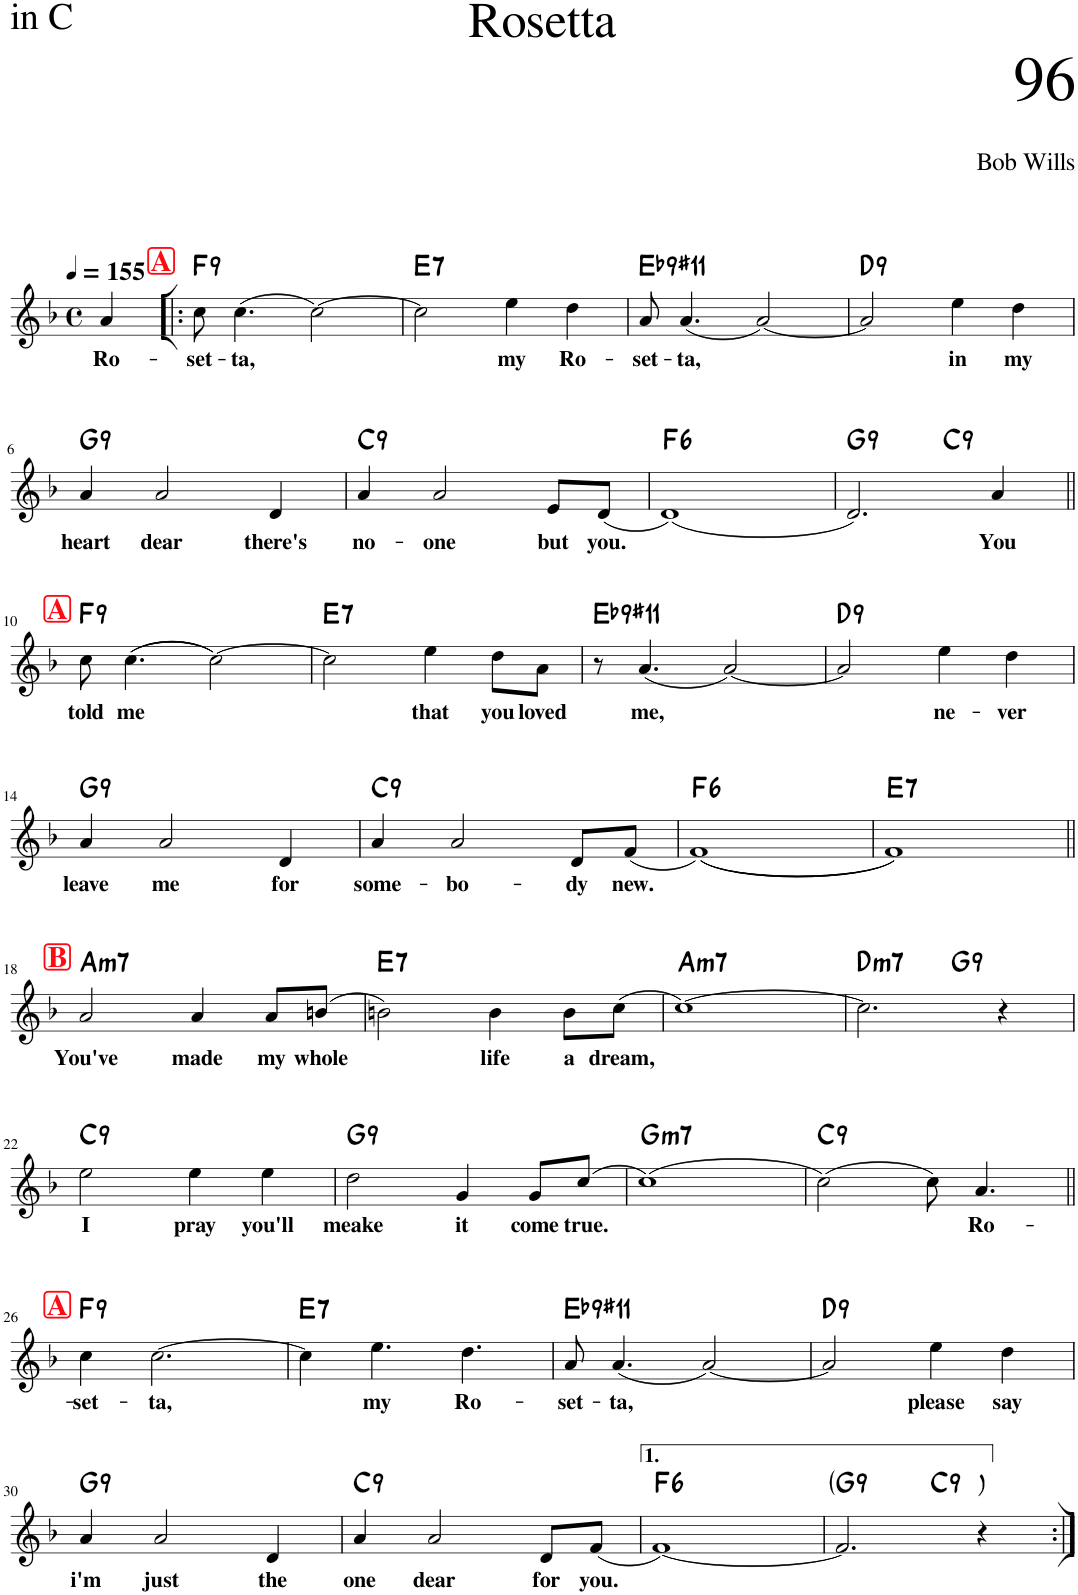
**kern	**text	**harte
*part1	*part1	*part1
*staff1	*staff1	*
*I"Piano	*	*
*I'Pno	*	*
*clefG2	*	*
*k[b-]	*	*
*M4/4	*	*
*met(c)	*	*
*MM155	*	*
=1	=1	=1
!	!LO:LY:b	!
4a/	Ro-	.
!!LO:REH:place=s1:a:B:cj:color=#FF0913:fs=16:t=A
=2!|:	=2!|:	=2!|:
!	!LO:LY:b	!LO:H:kt=9
8cc\	-set-	F:9
!	!LO:LY:b	!
(4.cc\	-ta,	.
[2cc\)	.	.
=3	=3	=3
!	!	!LO:H:kt=7
2cc\]	.	E:7
!	!LO:LY:b	!
4ee\	my	.
!	!LO:LY:b	!
4dd\	Ro-	.
=4	=4	=4
!	!LO:LY:b	!LO:H:kt=9
8a/	-set-	Eb:9(#11)
!	!LO:LY:b	!
(4.a/	-ta,	.
[2a/)	.	.
=5	=5	=5
!	!	!LO:H:kt=9
2a/]	.	D:9
!	!LO:LY:b	!
4ee\	in	.
!	!LO:LY:b	!
4dd\	my	.
!!LO:LB:g=z
=6	=6	=6
!	!LO:LY:b	!LO:H:kt=9
4a/	heart	G:9
!	!LO:LY:b	!
2a/	dear	.
!	!LO:LY:b	!
4d/	there's	.
=7	=7	=7
!	!LO:LY:b	!LO:H:kt=9
4a/	no-	C:9
!	!LO:LY:b	!
2a/	-one	.
!	!LO:LY:b	!
8e/L	but	.
!	!LO:LY:b	!
(8d/J	you.	.
=8	=8	=8
!	!	!LO:H:kt=6
(1d)	.	F:maj6
=9	=9	=9
!	!	!LO:H:kt=9
*^	*	*
2.d/)	2ryy	.	G:9
!	!	!	!LO:H:kt=9
.	2ryy	.	C:9
!	!	!LO:LY:b	!
4a/	.	You	.
!!LO:LB:g=z	!!
!!LO:REH:place=s1:a:B:cj:color=#FF0913:fs=16:t=A	!!
=10||	=10||	=10||	=10||
!	!	!LO:LY:b	!LO:H:kt=9
*v	*v	*	*
8cc\	told	F:9
!	!LO:LY:b	!
((4.cc\	me	.
[2cc\))	.	.
=11	=11	=11
!	!	!LO:H:kt=7
2cc\]	.	E:7
!	!LO:LY:b	!
4ee\	that	.
!	!LO:LY:b	!
8dd\L	you	.
!	!LO:LY:b	!
8a\J	loved	.
=12	=12	=12
!	!	!LO:H:kt=9
8r	.	Eb:9(#11)
!	!LO:LY:b	!
(4.a/	me,	.
[2a/)	.	.
=13	=13	=13
!	!	!LO:H:kt=9
2a/]	.	D:9
!	!LO:LY:b	!
4ee\	ne-	.
!	!LO:LY:b	!
4dd\	-ver	.
!!LO:LB:g=z
=14	=14	=14
!	!LO:LY:b	!LO:H:kt=9
4a/	leave	G:9
!	!LO:LY:b	!
2a/	me	.
!	!LO:LY:b	!
4d/	for	.
=15	=15	=15
!	!LO:LY:b	!LO:H:kt=9
4a/	some-	C:9
!	!LO:LY:b	!
2a/	-bo-	.
!	!LO:LY:b	!
8d/L	-dy	.
!	!LO:LY:b	!
(8f/J	new.	.
=16	=16	=16
!	!	!LO:H:kt=6
((1f)	.	F:maj6
=17	=17	=17
!	!	!LO:H:kt=7
1f))	.	E:7
!!LO:LB:g=z
!!LO:REH:place=s1:a:B:cj:color=#FF0913:fs=16:t=B
=18||	=18||	=18||
!	!LO:LY:b	!LO:H:kt=m7
2a/	You've	A:min7
!	!LO:LY:b	!
4a/	made	.
!	!LO:LY:b	!
8a/L	my	.
!	!LO:LY:b	!
(8bn/J	whole	.
=19	=19	=19
!	!	!LO:H:kt=7
2bn\)	.	E:7
!	!LO:LY:b	!
4b\	life	.
!	!LO:LY:b	!
8b\L	a	.
!	!LO:LY:b	!
(8cc\J	dream,	.
=20	=20	=20
!	!	!LO:H:kt=m7
[1cc)	.	A:min7
=21	=21	=21
!	!	!LO:H:kt=m7
*^	*	*
2.cc\]	2ryy	.	D:min7
!	!	!	!LO:H:kt=9
.	2ryy	.	G:9
4r	.	.	.
!!LO:LB:g=z	!!
=22	=22	=22	=22
!	!	!LO:LY:b	!LO:H:kt=9
*v	*v	*	*
2ee\	I	C:9
!	!LO:LY:b	!
4ee\	pray	.
!	!LO:LY:b	!
4ee\	you'll	.
=23	=23	=23
!	!LO:LY:b	!LO:H:kt=9
2dd\	meake	G:9
!	!LO:LY:b	!
4g/	it	.
!	!LO:LY:b	!
8g/L	come	.
!	!LO:LY:b	!
(8cc/J	true.	.
=24	=24	=24
!	!	!LO:H:kt=m7
(1cc)	.	G:min7
=25	=25	=25
!	!	!LO:H:kt=9
(2cc\)	.	C:9
8cc\)	.	.
!	!LO:LY:b	!
4.a/	Ro-	.
!!LO:LB:g=z
!!LO:REH:place=s1:a:B:cj:color=#FF0913:fs=16:t=A
=26||	=26||	=26||
!	!LO:LY:b	!LO:H:kt=9
4cc\	-set-	F:9
!	!LO:LY:b	!
[2.cc\	-ta,	.
=27	=27	=27
!	!	!LO:H:kt=7
4cc\]	.	E:7
!	!LO:LY:b	!
4.ee\	my	.
!	!LO:LY:b	!
4.dd\	Ro-	.
=28	=28	=28
!	!LO:LY:b	!LO:H:kt=9
8a/	-set-	Eb:9(#11)
!	!LO:LY:b	!
(4.a/	-ta,	.
[2a/)	.	.
=29	=29	=29
!	!	!LO:H:kt=9
2a/]	.	D:9
!	!LO:LY:b	!
4ee\	please	.
!	!LO:LY:b	!
4dd\	say	.
!!LO:LB:g=z
=30	=30	=30
!	!LO:LY:b	!LO:H:kt=9
4a/	i'm	G:9
!	!LO:LY:b	!
2a/	just	.
!	!LO:LY:b	!
4d/	the	.
=31	=31	=31
!	!LO:LY:b	!LO:H:kt=9
4a/	one	C:9
!	!LO:LY:b	!
2a/	dear	.
!	!LO:LY:b	!
8d/L	for	.
!	!LO:LY:b	!
(8f/J	you.	.
=32	=32	=32
!	!	!LO:H:kt=6
[1f)	.	F:maj6
=33	=33	=33
!	!	!LO:H:kt=9
*^	*	*
2.f/]	2ryy	.	G:9
!	!	!	!LO:H:kt=9
.	2ryy	.	C:9
!	!	!	!LO:H:kt=N.C.
4r	.	.	N
*v	*v	*	*
=:|!	=:|!	=:|!
*-	*-	*-
